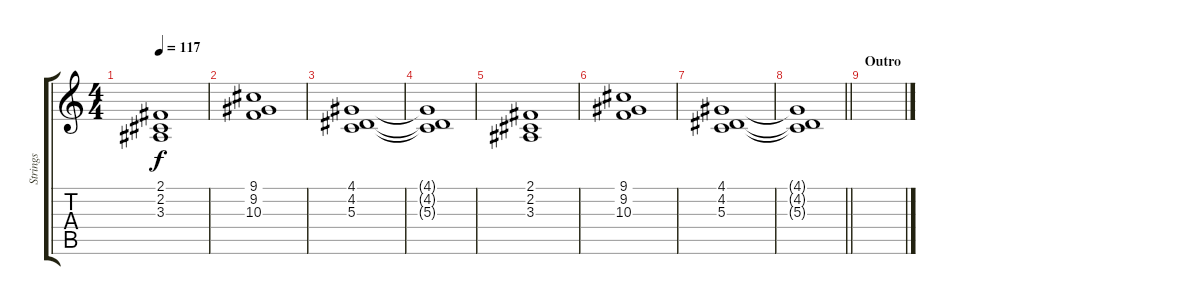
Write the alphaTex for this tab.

\track ("Strings" "Strings") {instrument stringensemble1}
\staff {score tabs}
\tuning (E4 B3 G3 D3 A2 E2) {hide}
\ts (4 4)
\tempo 117
\clef g2
\ks c
(2.1 2.2 3.3).1{dy f} |
(9.1 9.2 10.3).1 |
(4.1 4.2 5.3).1 |
(4.1{t} 4.2{t} 5.3{t}).1 |
(2.1 2.2 3.3).1 |
(9.1 9.2 10.3).1 |
(4.1 4.2 5.3).1 |
\barLineRight lightlight
(4.1{t} 4.2{t} 5.3{t}).1 |
\section ("" "Outro")
